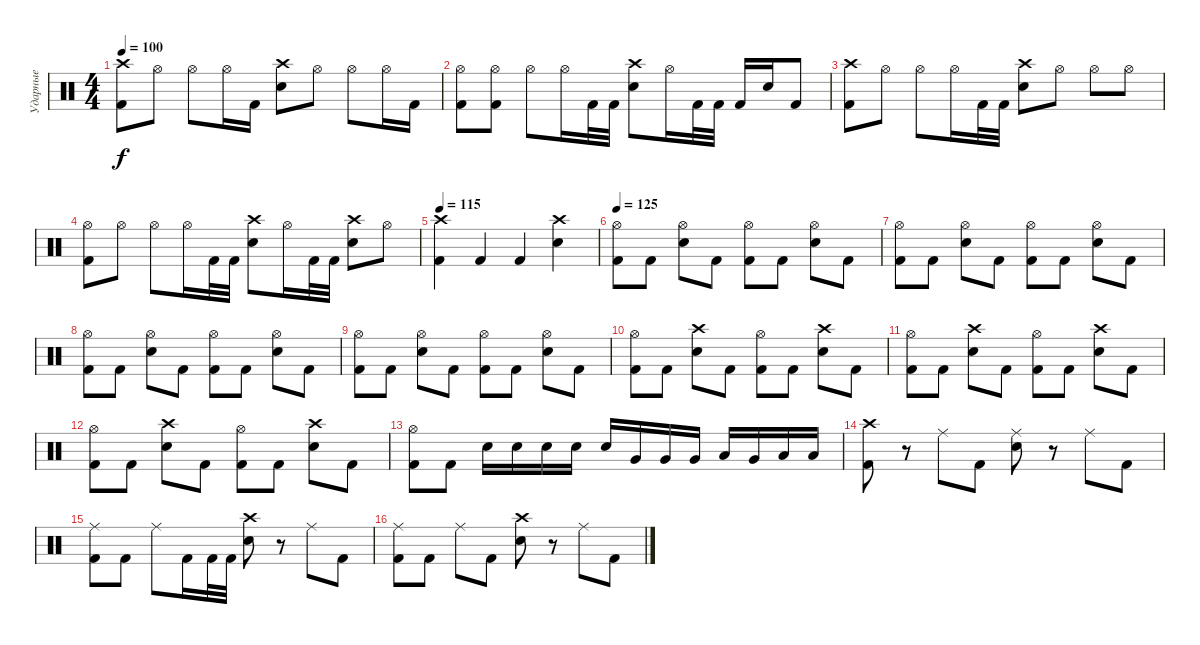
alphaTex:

\track ("Ударные" "Ударные") {instrument percussion}
\staff {score}
\articulation defaults
\ts (4 4)
\tempo 100
\clef neutral
\ks c
("Crash high (hit)" "Kick (hit) 2").8{dy f} "Hi-Hat (open)".8 "Hi-Hat (open)".8 "Hi-Hat (open)".16 "Kick (hit) 2".16 ("Crash high (hit)" "Electric Snare (hit)").8 "Hi-Hat (open)".8 "Hi-Hat (open)".8 "Hi-Hat (open)".16 "Kick (hit) 2".16 |
("Hi-Hat (open)" "Kick (hit) 2").8 ("Hi-Hat (open)" "Kick (hit) 2").8 "Hi-Hat (open)".8 "Hi-Hat (open)".16 "Kick (hit) 2".32 "Kick (hit) 2".32 ("Crash high (hit)" "Electric Snare (hit)").8 "Hi-Hat (open)".16 "Kick (hit) 2".32 "Kick (hit) 2".32 "Kick (hit) 2".16 "Electric Snare (hit)".16 "Kick (hit) 2".8 |
("Crash high (hit)" "Kick (hit) 2").8 "Hi-Hat (open)".8 "Hi-Hat (open)".8 "Hi-Hat (open)".16 "Kick (hit) 2".32 "Kick (hit) 2".32 ("Crash high (hit)" "Electric Snare (hit)").8 "Hi-Hat (open)".8 "Hi-Hat (open)".8 "Hi-Hat (open)".8 |
("Hi-Hat (open)" "Kick (hit) 2").8 "Hi-Hat (open)".8 "Hi-Hat (open)".8 "Hi-Hat (open)".16 "Kick (hit) 2".32 "Kick (hit) 2".32 ("Crash high (hit)" "Electric Snare (hit)").8 "Hi-Hat (open)".16 "Kick (hit) 2".32 "Kick (hit) 2".32 ("Crash high (hit)" "Electric Snare (hit)").8 "Hi-Hat (open)".8 |
\tempo 115
("Crash high (hit)" "Kick (hit) 2").4 "Kick (hit) 2".4 "Kick (hit) 2".4 ("Crash high (hit)" "Electric Snare (hit)").4 |
\tempo 125
("Hi-Hat (open)" "Kick (hit) 2").8 "Kick (hit) 2".8 ("Hi-Hat (open)" "Electric Snare (hit)").8 "Kick (hit) 2".8 ("Hi-Hat (open)" "Kick (hit) 2").8 "Kick (hit) 2".8 ("Hi-Hat (open)" "Electric Snare (hit)").8 "Kick (hit) 2".8 |
("Hi-Hat (open)" "Kick (hit) 2").8 "Kick (hit) 2".8 ("Hi-Hat (open)" "Electric Snare (hit)").8 "Kick (hit) 2".8 ("Hi-Hat (open)" "Kick (hit) 2").8 "Kick (hit) 2".8 ("Hi-Hat (open)" "Electric Snare (hit)").8 "Kick (hit) 2".8 |
("Hi-Hat (open)" "Kick (hit) 2").8 "Kick (hit) 2".8 ("Hi-Hat (open)" "Electric Snare (hit)").8 "Kick (hit) 2".8 ("Hi-Hat (open)" "Kick (hit) 2").8 "Kick (hit) 2".8 ("Hi-Hat (open)" "Electric Snare (hit)").8 "Kick (hit) 2".8 |
("Hi-Hat (open)" "Kick (hit) 2").8 "Kick (hit) 2".8 ("Hi-Hat (open)" "Electric Snare (hit)").8 "Kick (hit) 2".8 ("Hi-Hat (open)" "Kick (hit) 2").8 "Kick (hit) 2".8 ("Hi-Hat (open)" "Electric Snare (hit)").8 "Kick (hit) 2".8 |
("Hi-Hat (open)" "Kick (hit) 2").8 "Kick (hit) 2".8 ("Crash high (hit)" "Electric Snare (hit)").8 "Kick (hit) 2".8 ("Hi-Hat (open)" "Kick (hit) 2").8 "Kick (hit) 2".8 ("Crash high (hit)" "Electric Snare (hit)").8 "Kick (hit) 2".8 |
("Hi-Hat (open)" "Kick (hit) 2").8 "Kick (hit) 2".8 ("Crash high (hit)" "Electric Snare (hit)").8 "Kick (hit) 2".8 ("Hi-Hat (open)" "Kick (hit) 2").8 "Kick (hit) 2".8 ("Crash high (hit)" "Electric Snare (hit)").8 "Kick (hit) 2".8 |
("Hi-Hat (open)" "Kick (hit) 2").8 "Kick (hit) 2".8 ("Crash high (hit)" "Electric Snare (hit)").8 "Kick (hit) 2".8 ("Hi-Hat (open)" "Kick (hit) 2").8 "Kick (hit) 2".8 ("Crash high (hit)" "Electric Snare (hit)").8 "Kick (hit) 2".8 |
("Hi-Hat (open)" "Kick (hit) 2").8 "Kick (hit) 2".8 "Electric Snare (hit)".16 "Electric Snare (hit)".16 "Electric Snare (hit)".16 "Electric Snare (hit)".16 "Electric Snare (hit)".16 "Very Low Tom (hit)".16 "Very Low Tom (hit)".16 "Very Low Tom (hit)".16 "Low Floor Tom (hit)".16 "Very Low Tom (hit)".16 "Low Floor Tom (hit)".16 "Low Floor Tom (hit)".16 |
("Crash high (hit)" "Kick (hit) 2").8 r.8 "Ride (middle)".8 "Kick (hit) 2".8 ("Ride (middle)" "Electric Snare (hit)").8 r.8 "Ride (middle)".8 "Kick (hit) 2".8 |
("Ride (middle)" "Kick (hit) 2").8 "Kick (hit) 2".8 "Ride (middle)".8 "Kick (hit) 2".16 "Kick (hit) 2".32 "Kick (hit) 2".32 ("Crash high (hit)" "Electric Snare (hit)").8 r.8 "Ride (middle)".8 "Kick (hit) 2".8 |
("Ride (middle)" "Kick (hit) 2").8 "Kick (hit) 2".8 "Ride (middle)".8 "Kick (hit) 2".8 ("Crash high (hit)" "Electric Snare (hit)").8 r.8 "Ride (middle)".8 "Kick (hit) 2".8
